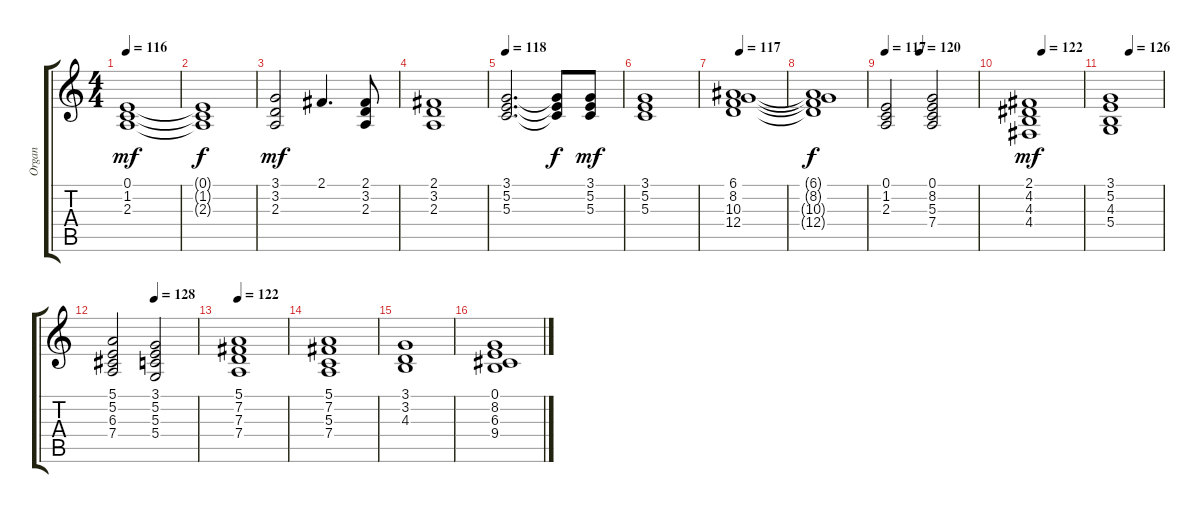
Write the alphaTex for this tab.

\track ("Organ" "Organ") {instrument drawbarorgan}
\staff {score tabs}
\tuning (E4 B3 G3 D3 A2 E2) {hide}
\ts (4 4)
\tempo 116
\clef g2
\ks c
(0.1 1.2 2.3).1{dy mf} |
(0.1{t} 1.2{t} 2.3{t}).1{dy f} |
(3.1 3.2 2.3).2{dy mf} 2.1.4{d} (2.1 3.2 2.3).8 |
(2.1 3.2 2.3).1 |
\tempo 118
(3.1 5.2 5.3).2{d} (3.1{t} 5.2{t} 5.3{t}).8{dy f} (3.1 5.2 5.3).8{dy mf} |
(3.1 5.2 5.3).1 |
\tempo 117
(6.1 8.2 10.3 12.4).1 |
(6.1{t} 8.2{t} 10.3{t} 12.4{t}).1{dy f} |
\tempo 117
\tempo (120 0.375)
(0.1 1.2 2.3).2 (0.1 8.2 5.3 7.4).2 |
\tempo (122 0.25)
(2.1 4.2 4.3 4.4).1{dy mf} |
\tempo (126 0.375)
(3.1 5.2 4.3 5.4).1 |
\tempo (128 0.5)
(5.1 5.2 6.3 7.4).2 (3.1 5.2 5.3 5.4).2 |
\tempo 122
(5.1 7.2 7.3 7.4).1{volume 11} |
(5.1 7.2 5.3 7.4).1 |
(3.1 3.2 4.3).1 |
(0.1 8.2 6.3 9.4).1
